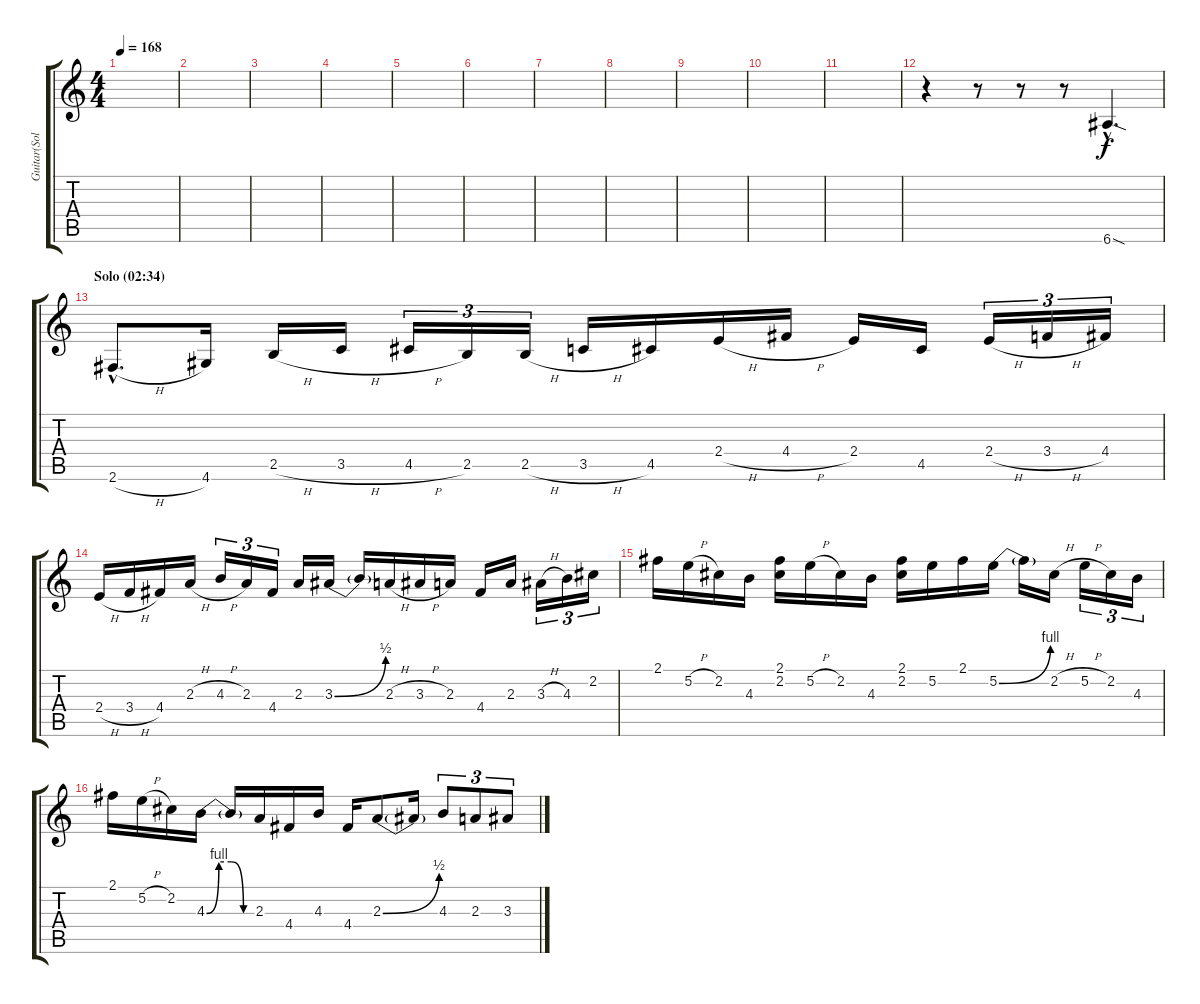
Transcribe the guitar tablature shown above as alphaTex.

\track ("Guitar(Solo) (Slash)" "Guitar(Sol") {instrument distortionguitar}
\staff {score tabs}
\tuning (E4 B3 G3 D3 A2 E2) {hide}
\ts (4 4)
\tempo 168
\clef g2
\ks c
|
|
|
|
|
|
|
|
|
|
|
r.4{volume 16 balance 8} r.8 r.8 r.8 6.6{sod hac}.4{d} |
\section ("" "Solo (02:34)")
2.6{h hac}.8{d} 4.6.16 2.5{h}.16 3.5{h}.16 4.5{h}.16{tu (3 2)} 2.5.16{tu (3 2)} 2.5{h}.16{tu (3 2)} 3.5{h}.16 4.5.16 2.4{h}.16 4.4{h}.16 2.4.16 4.5.16 2.4{h}.16{tu (3 2)} 3.4{h}.16{tu (3 2)} 4.4.16{tu (3 2)} |
2.4{h}.16 3.4{h}.16 4.4.16 2.3{h}.16 4.3{h}.16{tu (3 2)} 2.3.16{tu (3 2)} 4.4.16{tu (3 2)} 2.3.16 3.3{be (bend 0 0 60 2)}.16 3.3{t}.16 2.3{h}.16 3.3{h}.16 2.3.16 4.4.16 2.3.16 3.3{h}.16{tu (3 2)} 4.3.16{tu (3 2)} 2.2.16{tu (3 2)} |
2.1.16 5.2{h}.16 2.2.16 4.3.16 (2.1 2.2).16 5.2{h}.16 2.2.16 4.3.16 (2.1 2.2).16 5.2.16 2.1.16 5.2{be (bend 0 0 60 4)}.16 5.2{t}.16 2.2{h}.16 5.2{h}.16{tu (3 2)} 2.2.16{tu (3 2)} 4.3.16{tu (3 2)} |
2.1.16 5.2{h}.16 2.2.16 4.3{be (custom 0 0 15 4 30 4 45 0 60 0)}.16 4.3{t}.16 2.3.16 4.4.16 4.3.16 4.4.16 2.3{be (bend 0 0 60 2)}.8 2.3{t}.16 4.3.8{tu (3 2)} 2.3.8{tu (3 2)} 3.3{ss}.8{tu (3 2)}
